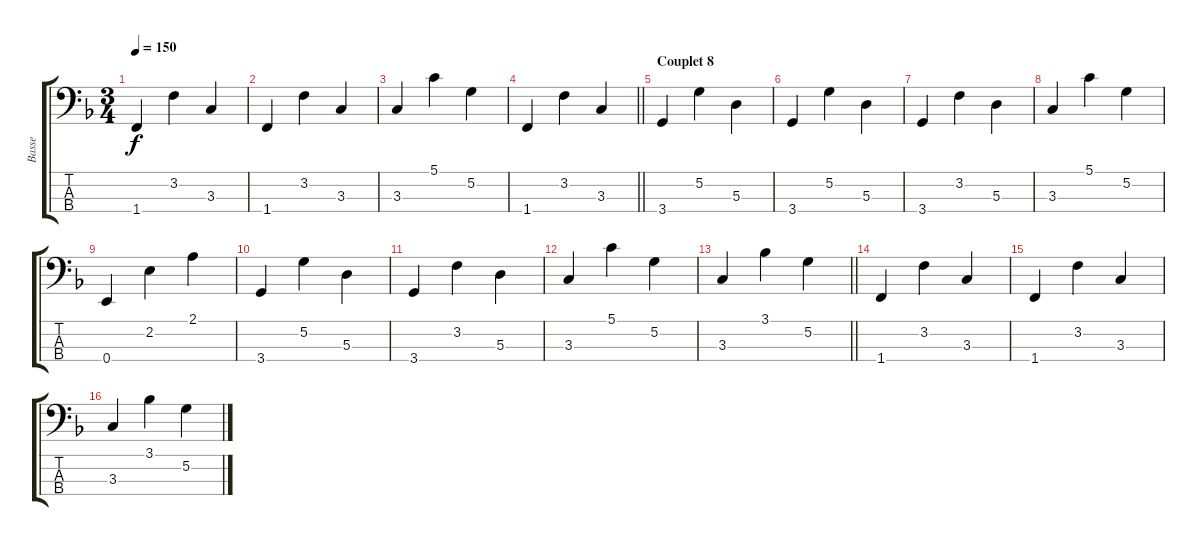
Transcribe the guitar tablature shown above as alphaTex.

\track ("Basse" "Basse") {instrument acousticbass}
\staff {score tabs}
\tuning (G2 D2 A1 E1) {hide}
\ts (3 4)
\tempo 150
\clef f4
\ks f
1.4.4{dy f} 3.2.4 3.3.4 |
1.4.4 3.2.4 3.3.4 |
3.3.4 5.1.4 5.2.4 |
\barLineRight lightlight
1.4.4 3.2.4 3.3.4 |
\section ("" "Couplet 8")
3.4.4 5.2.4 5.3.4 |
3.4.4 5.2.4 5.3.4 |
3.4.4 3.2.4 5.3.4 |
3.3.4 5.1.4 5.2.4 |
0.4.4 2.2.4 2.1.4 |
3.4.4 5.2.4 5.3.4 |
3.4.4 3.2.4 5.3.4 |
3.3.4 5.1.4 5.2.4 |
\barLineRight lightlight
3.3.4 3.1.4 5.2.4 |
1.4.4 3.2.4 3.3.4 |
1.4.4 3.2.4 3.3.4 |
3.3.4 3.1.4 5.2.4
